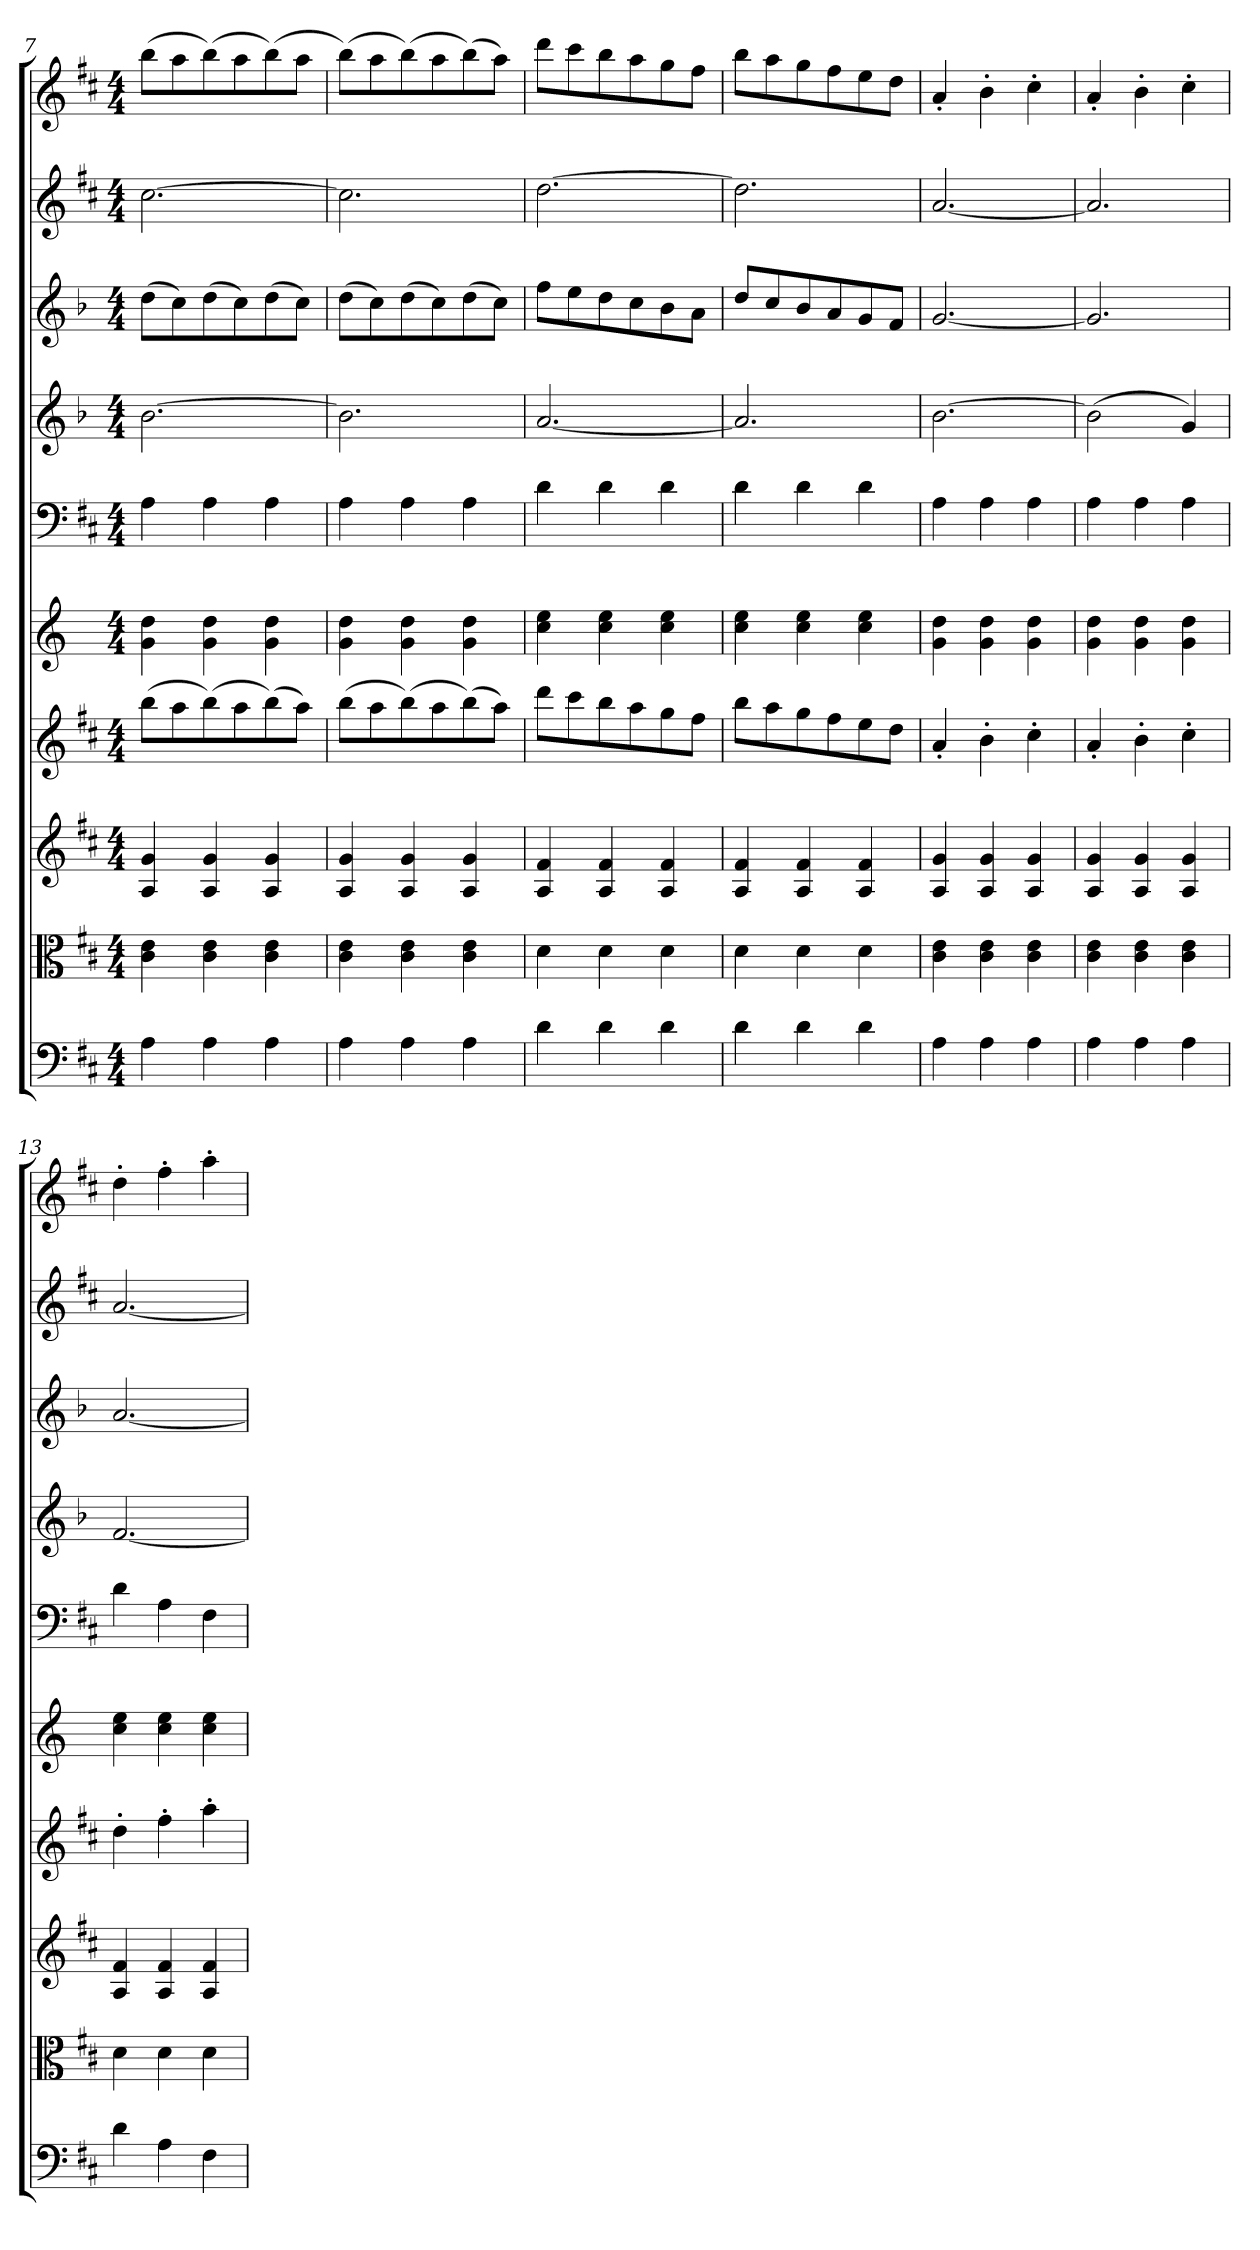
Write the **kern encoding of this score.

**kern	**kern	**kern	**kern	**kern	**kern	**kern	**kern	**kern	**kern
*part10	*part9	*part8	*part7	*part6	*part5	*part4	*part3	*part2	*part1
*staff10	*staff9	*staff8	*staff7	*staff6	*staff5	*staff4	*staff3	*staff2	*staff1
*clefF4	*clefC3	*clefG2	*clefG2	*clefG2	*clefF4	*clefG2	*clefG2	*clefG2	*clefG2
*k[f#c#]	*k[f#c#]	*k[f#c#]	*k[f#c#]	*k[]	*k[f#c#]	*k[b-]	*k[b-]	*k[f#c#]	*k[f#c#]
*M4/4	*M4/4	*M4/4	*M4/4	*M4/4	*M4/4	*M4/4	*M4/4	*M4/4	*M4/4
=7	=7	=7	=7	=7	=7	=7	=7	=7	=7
4A\	4c#\ 4e\	4A/ 4g/	(8bb\L	4g\ 4dd\	4A\	[2.b-\	(8dd\L	[2.cc#\	(8bb\L
.	.	.	8aa\	.	.	.	8cc\)	.	8aa\
4A\	4c#\ 4e\	4A/ 4g/	(8bb\)	4g\ 4dd\	4A\	.	(8dd\	.	(8bb\)
.	.	.	8aa\	.	.	.	8cc\)	.	8aa\
4A\	4c#\ 4e\	4A/ 4g/	(8bb\)	4g\ 4dd\	4A\	.	(8dd\	.	(8bb\)
.	.	.	8aa\J)	.	.	.	8cc\J)	.	8aa\J
=8	=8	=8	=8	=8	=8	=8	=8	=8	=8
4A\	4c#\ 4e\	4A/ 4g/	(8bb\L	4g\ 4dd\	4A\	2.b-\]	(8dd\L	2.cc#\]	(8bb\L)
.	.	.	8aa\	.	.	.	8cc\)	.	8aa\
4A\	4c#\ 4e\	4A/ 4g/	(8bb\)	4g\ 4dd\	4A\	.	(8dd\	.	(8bb\)
.	.	.	8aa\	.	.	.	8cc\)	.	8aa\
4A\	4c#\ 4e\	4A/ 4g/	(8bb\)	4g\ 4dd\	4A\	.	(8dd\	.	(8bb\)
.	.	.	8aa\J)	.	.	.	8cc\J)	.	8aa\J)
=9	=9	=9	=9	=9	=9	=9	=9	=9	=9
4d\	4d\	4A/ 4f#/	8ddd\L	4cc\ 4ee\	4d\	[2.a/	8ff\L	[2.dd\	8ddd\L
.	.	.	8ccc#\	.	.	.	8ee\	.	8ccc#\
4d\	4d\	4A/ 4f#/	8bb\	4cc\ 4ee\	4d\	.	8dd\	.	8bb\
.	.	.	8aa\	.	.	.	8cc\	.	8aa\
4d\	4d\	4A/ 4f#/	8gg\	4cc\ 4ee\	4d\	.	8b-\	.	8gg\
.	.	.	8ff#\J	.	.	.	8a\J	.	8ff#\J
=10	=10	=10	=10	=10	=10	=10	=10	=10	=10
4d\	4d\	4A/ 4f#/	8bb\L	4cc\ 4ee\	4d\	2.a/]	8dd/L	2.dd\]	8bb\L
.	.	.	8aa\	.	.	.	8cc/	.	8aa\
4d\	4d\	4A/ 4f#/	8gg\	4cc\ 4ee\	4d\	.	8b-/	.	8gg\
.	.	.	8ff#\	.	.	.	8a/	.	8ff#\
4d\	4d\	4A/ 4f#/	8ee\	4cc\ 4ee\	4d\	.	8g/	.	8ee\
.	.	.	8dd\J	.	.	.	8f/J	.	8dd\J
=11	=11	=11	=11	=11	=11	=11	=11	=11	=11
4A\	4c#\ 4e\	4A/ 4g/	4a'/	4g\ 4dd\	4A\	[2.b-\	[2.g/	[2.a/	4a'/
4A\	4c#\ 4e\	4A/ 4g/	4b'\	4g\ 4dd\	4A\	.	.	.	4b'\
4A\	4c#\ 4e\	4A/ 4g/	4cc#'\	4g\ 4dd\	4A\	.	.	.	4cc#'\
=12	=12	=12	=12	=12	=12	=12	=12	=12	=12
4A\	4c#\ 4e\	4A/ 4g/	4a'/	4g\ 4dd\	4A\	(2b-\]	2.g/]	2.a/]	4a'/
4A\	4c#\ 4e\	4A/ 4g/	4b'\	4g\ 4dd\	4A\	.	.	.	4b'\
4A\	4c#\ 4e\	4A/ 4g/	4cc#'\	4g\ 4dd\	4A\	4g/)	.	.	4cc#'\
=13	=13	=13	=13	=13	=13	=13	=13	=13	=13
4d\	4d\	4A/ 4f#/	4dd'\	4cc\ 4ee\	4d\	[2.f/	[2.a/	[2.a/	4dd'\
4A\	4d\	4A/ 4f#/	4ff#'\	4cc\ 4ee\	4A\	.	.	.	4ff#'\
4F#\	4d\	4A/ 4f#/	4aa'\	4cc\ 4ee\	4F#\	.	.	.	4aa'\
=	=	=	=	=	=	=	=	=	=
*-	*-	*-	*-	*-	*-	*-	*-	*-	*-
